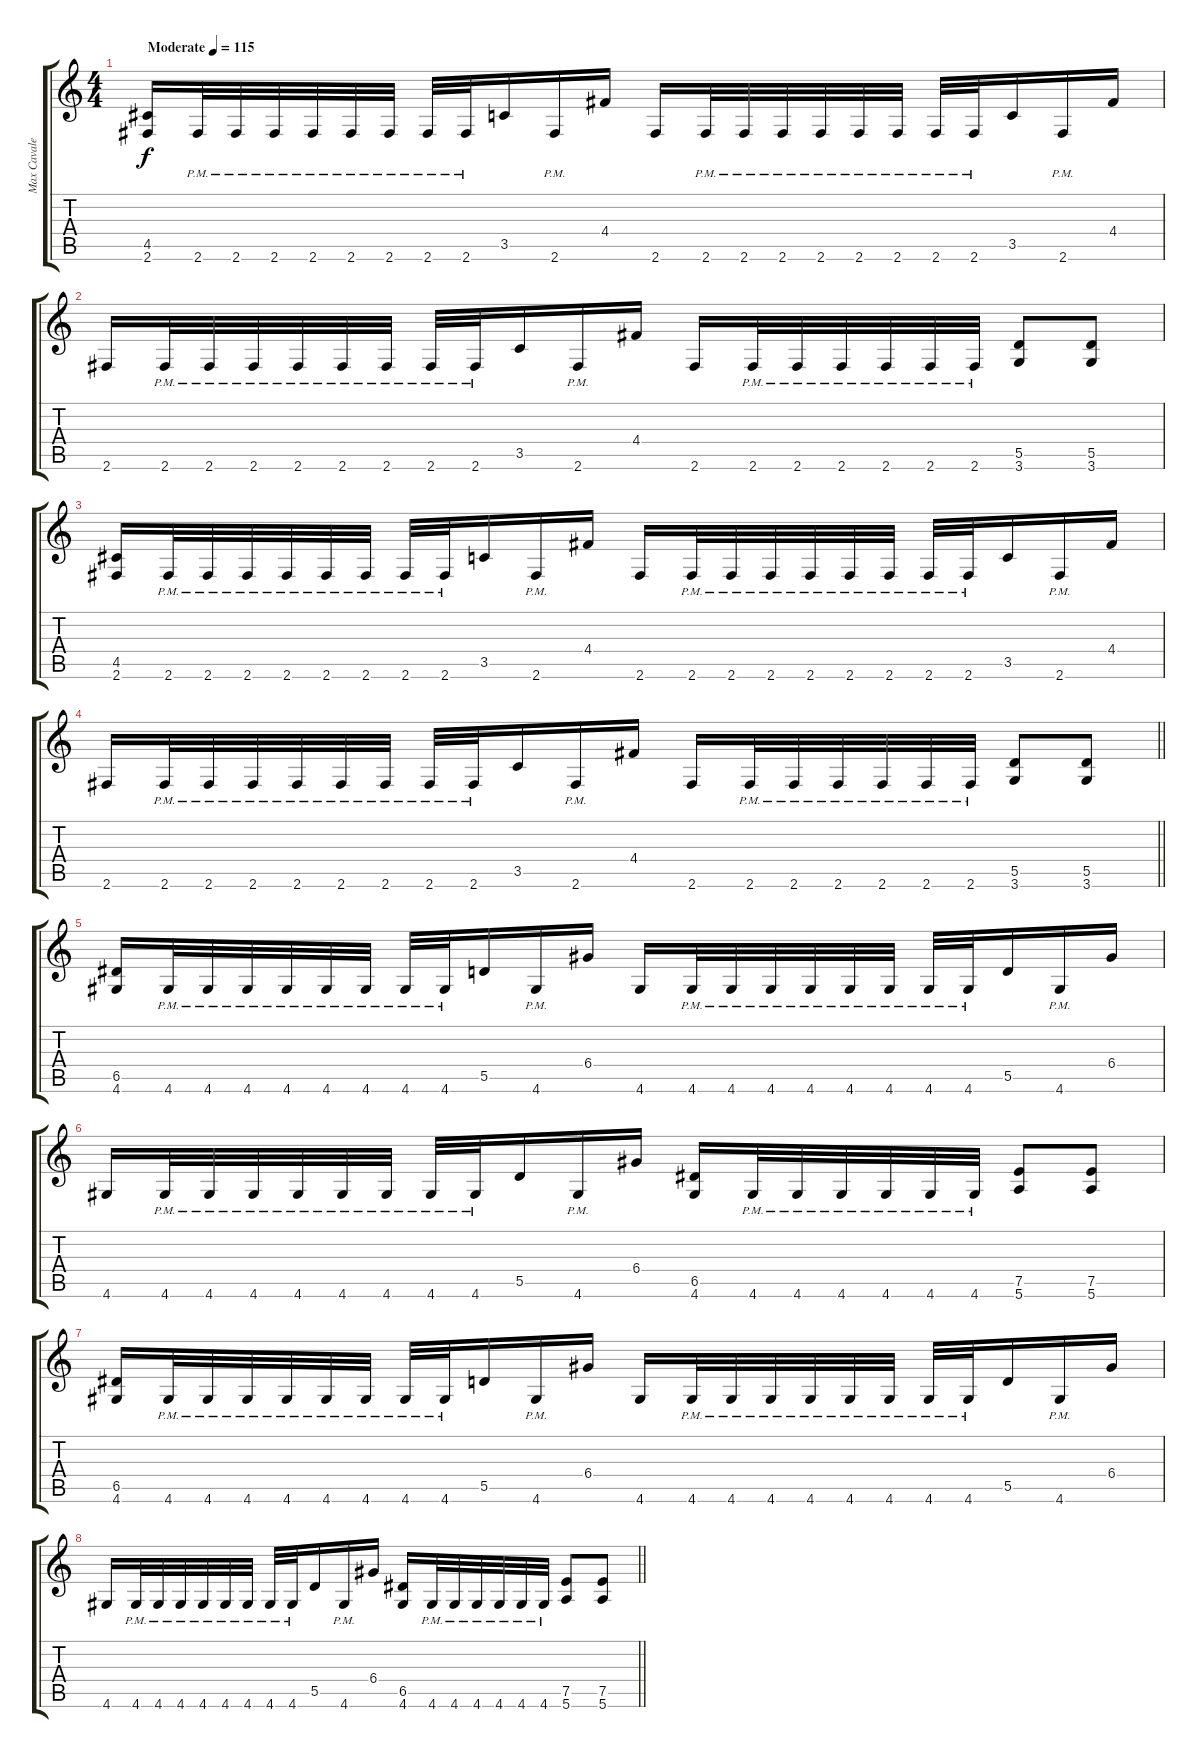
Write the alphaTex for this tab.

\track ("Max Cavalera" "Max Cavale") {instrument distortionguitar}
\staff {score tabs}
\tuning (E4 B3 G3 D3 A2 E2) {hide}
\ts (4 4)
\tempo (115 "Moderate")
\clef g2
\ks c
(4.5 2.6).16{dy f instrument distortionguitar} 2.6{pm}.32 2.6{pm}.32 2.6{pm}.32 2.6{pm}.32 2.6{pm}.32 2.6{pm}.32 2.6{pm}.32 2.6{pm}.32 3.5.16 2.6{pm}.16 4.4.16 2.6.16 2.6{pm}.32 2.6{pm}.32 2.6{pm}.32 2.6{pm}.32 2.6{pm}.32 2.6{pm}.32 2.6{pm}.32 2.6{pm}.32 3.5.16 2.6{pm}.16 4.4.16 |
2.6.16 2.6{pm}.32 2.6{pm}.32 2.6{pm}.32 2.6{pm}.32 2.6{pm}.32 2.6{pm}.32 2.6{pm}.32 2.6{pm}.32 3.5.16 2.6{pm}.16 4.4.16 2.6.16 2.6{pm}.32 2.6{pm}.32 2.6{pm}.32 2.6{pm}.32 2.6{pm}.32 2.6{pm}.32 (5.5 3.6).8 (5.5 3.6).8 |
(4.5 2.6).16 2.6{pm}.32 2.6{pm}.32 2.6{pm}.32 2.6{pm}.32 2.6{pm}.32 2.6{pm}.32 2.6{pm}.32 2.6{pm}.32 3.5.16 2.6{pm}.16 4.4.16 2.6.16 2.6{pm}.32 2.6{pm}.32 2.6{pm}.32 2.6{pm}.32 2.6{pm}.32 2.6{pm}.32 2.6{pm}.32 2.6{pm}.32 3.5.16 2.6{pm}.16 4.4.16 |
\barLineRight lightlight
2.6.16 2.6{pm}.32 2.6{pm}.32 2.6{pm}.32 2.6{pm}.32 2.6{pm}.32 2.6{pm}.32 2.6{pm}.32 2.6{pm}.32 3.5.16 2.6{pm}.16 4.4.16 2.6.16 2.6{pm}.32 2.6{pm}.32 2.6{pm}.32 2.6{pm}.32 2.6{pm}.32 2.6{pm}.32 (5.5 3.6).8 (5.5 3.6).8 |
(6.5 4.6).16 4.6{pm}.32 4.6{pm}.32 4.6{pm}.32 4.6{pm}.32 4.6{pm}.32 4.6{pm}.32 4.6{pm}.32 4.6{pm}.32 5.5.16 4.6{pm}.16 6.4.16 4.6.16 4.6{pm}.32 4.6{pm}.32 4.6{pm}.32 4.6{pm}.32 4.6{pm}.32 4.6{pm}.32 4.6{pm}.32 4.6{pm}.32 5.5.16 4.6{pm}.16 6.4.16 |
4.6.16 4.6{pm}.32 4.6{pm}.32 4.6{pm}.32 4.6{pm}.32 4.6{pm}.32 4.6{pm}.32 4.6{pm}.32 4.6{pm}.32 5.5.16 4.6{pm}.16 6.4.16 (6.5 4.6).16 4.6{pm}.32 4.6{pm}.32 4.6{pm}.32 4.6{pm}.32 4.6{pm}.32 4.6{pm}.32 (7.5 5.6).8 (7.5 5.6).8 |
(6.5 4.6).16 4.6{pm}.32 4.6{pm}.32 4.6{pm}.32 4.6{pm}.32 4.6{pm}.32 4.6{pm}.32 4.6{pm}.32 4.6{pm}.32 5.5.16 4.6{pm}.16 6.4.16 4.6.16 4.6{pm}.32 4.6{pm}.32 4.6{pm}.32 4.6{pm}.32 4.6{pm}.32 4.6{pm}.32 4.6{pm}.32 4.6{pm}.32 5.5.16 4.6{pm}.16 6.4.16 |
\barLineRight lightlight
4.6.16 4.6{pm}.32 4.6{pm}.32 4.6{pm}.32 4.6{pm}.32 4.6{pm}.32 4.6{pm}.32 4.6{pm}.32 4.6{pm}.32 5.5.16 4.6{pm}.16 6.4.16 (6.5 4.6).16 4.6{pm}.32 4.6{pm}.32 4.6{pm}.32 4.6{pm}.32 4.6{pm}.32 4.6{pm}.32 (7.5 5.6).8 (7.5 5.6).8
